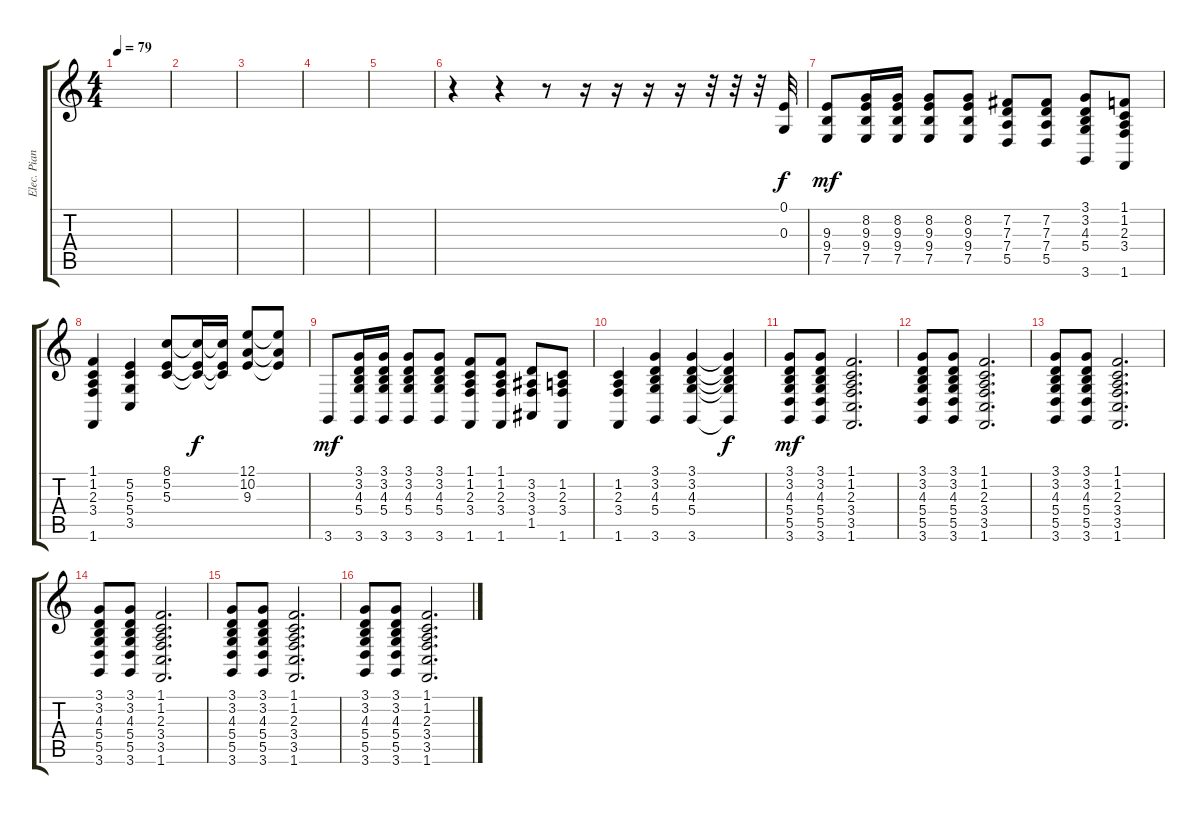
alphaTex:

\track ("Elec. Piano" "Elec. Pian") {instrument electricpiano1}
\staff {score tabs}
\tuning (E4 B3 G3 D3 A2 E2) {hide}
\ts (4 4)
\tempo 79
\clef g2
\ks c
|
|
|
|
|
r.4 r.4 r.8 r.16 r.16 r.16 r.16 r.32 r.32 r.32 (0.1 0.3).32 |
(9.3 9.4 7.5).8{dy mf} (8.2 9.3 9.4 7.5).16 (8.2 9.3 9.4 7.5).16 (8.2 9.3 9.4 7.5).8 (8.2 9.3 9.4 7.5).8 (7.2 7.3 7.4 5.5).8 (7.2 7.3 7.4 5.5).8 (3.1 3.2 4.3 5.4 3.6).8 (1.1 1.2 2.3 3.4 1.6).8 |
(1.1 1.2 2.3 3.4 1.6).4 (5.2 5.3 5.4 3.5).4 (8.1 5.2 5.3).8 (8.1{t} 5.2{t} 5.3{t}).16{dy f} (8.1{t} 5.2{t} 5.3{t}).16 (12.1 10.2 9.3).8 (12.1{t} 10.2{t} 9.3{t}).8 |
3.6.8{dy mf} (3.1 3.2 4.3 5.4 3.6).16 (3.1 3.2 4.3 5.4 3.6).16 (3.1 3.2 4.3 5.4 3.6).8 (3.1 3.2 4.3 5.4 3.6).8 (1.1 1.2 2.3 3.4 1.6).8 (1.1 1.2 2.3 3.4 1.6).8 (3.2 3.3 3.4 1.5).8 (1.2 2.3 3.4 1.6).8 |
(1.2 2.3 3.4 1.6).4 (3.1 3.2 4.3 5.4 3.6).4 (3.1 3.2 4.3 5.4 3.6).4 (3.1{t} 3.2{t} 4.3{t} 5.4{t} 3.6{t}).4{dy f} |
(3.1 3.2 4.3 5.4 5.5 3.6).8{dy mf} (3.1 3.2 4.3 5.4 5.5 3.6).8 (1.1 1.2 2.3 3.4 3.5 1.6).2{d} |
(3.1 3.2 4.3 5.4 5.5 3.6).8 (3.1 3.2 4.3 5.4 5.5 3.6).8 (1.1 1.2 2.3 3.4 3.5 1.6).2{d} |
(3.1 3.2 4.3 5.4 5.5 3.6).8 (3.1 3.2 4.3 5.4 5.5 3.6).8 (1.1 1.2 2.3 3.4 3.5 1.6).2{d} |
(3.1 3.2 4.3 5.4 5.5 3.6).8 (3.1 3.2 4.3 5.4 5.5 3.6).8 (1.1 1.2 2.3 3.4 3.5 1.6).2{d} |
(3.1 3.2 4.3 5.4 5.5 3.6).8 (3.1 3.2 4.3 5.4 5.5 3.6).8 (1.1 1.2 2.3 3.4 3.5 1.6).2{d} |
(3.1 3.2 4.3 5.4 5.5 3.6).8 (3.1 3.2 4.3 5.4 5.5 3.6).8 (1.1 1.2 2.3 3.4 3.5 1.6).2{d}
